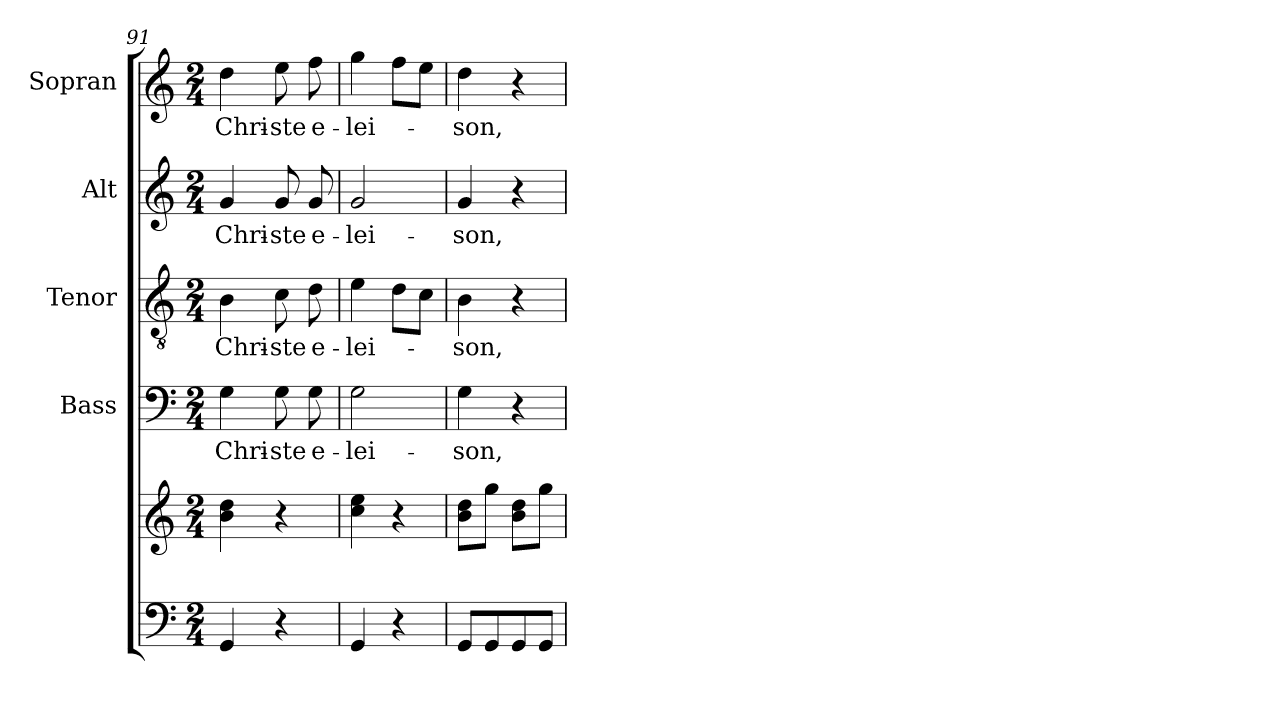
**kern	**kern	**kern	**text	**kern	**text	**kern	**text	**kern	**text
*part5	*part5	*part4	*part4	*part3	*part3	*part2	*part2	*part1	*part1
*staff6	*staff5	*staff4	*staff4	*staff3	*staff3	*staff2	*staff2	*staff1	*staff1
*	*	*I"Bass	*	*I"Tenor	*	*I"Alt	*	*I"Sopran	*
*	*	*I'B.	*	*I'T.	*	*I'A.	*	*I'S.	*
*clefF4	*clefG2	*clefF4	*	*clefGv2	*	*clefG2	*	*clefG2	*
*k[]	*k[]	*k[]	*	*k[]	*	*k[]	*	*k[]	*
*C:	*C:	*C:	*	*C:	*	*C:	*	*C:	*
*M2/4	*M2/4	*M2/4	*	*M2/4	*	*M2/4	*	*M2/4	*
=91	=91	=91	=91	=91	=91	=91	=91	=91	=91
!	!	!	!LO:LY:b	!	!LO:LY:b	!	!LO:LY:b	!	!LO:LY:b
4GG/	4b\ 4dd\	4G\	Chri-	4B\	Chri-	4g/	Chri-	4dd\	Chri-
!	!	!	!LO:LY:b	!	!LO:LY:b	!	!LO:LY:b	!	!LO:LY:b
4r	4r	8G\	-ste	8c\	-ste	8g/	-ste	8ee\	-ste
!	!	!	!LO:LY:b	!	!LO:LY:b	!	!LO:LY:b	!	!LO:LY:b
.	.	8G\	e-	8d\	e-	8g/	e-	8ff\	e-
=92	=92	=92	=92	=92	=92	=92	=92	=92	=92
!	!	!	!LO:LY:b	!	!LO:LY:b	!	!LO:LY:b	!	!LO:LY:b
4GG/	4cc\ 4ee\	2G\	-lei-	4e\	-lei-	2g/	-lei-	4gg\	-lei-
4r	4r	.	.	8d\L	.	.	.	8ff\L	.
.	.	.	.	8c\J	.	.	.	8ee\J	.
=93	=93	=93	=93	=93	=93	=93	=93	=93	=93
!	!	!	!LO:LY:b	!	!LO:LY:b	!	!LO:LY:b	!	!LO:LY:b
8GG/L	8b\ 8dd\L	4G\	-son,	4B\	-son,	4g/	-son,	4dd\	-son,
8GG/	8gg\J	.	.	.	.	.	.	.	.
8GG/	8b\ 8dd\L	4r	.	4r	.	4r	.	4r	.
8GG/J	8gg\J	.	.	.	.	.	.	.	.
=	=	=	=	=	=	=	=	=	=
*-	*-	*-	*-	*-	*-	*-	*-	*-	*-
